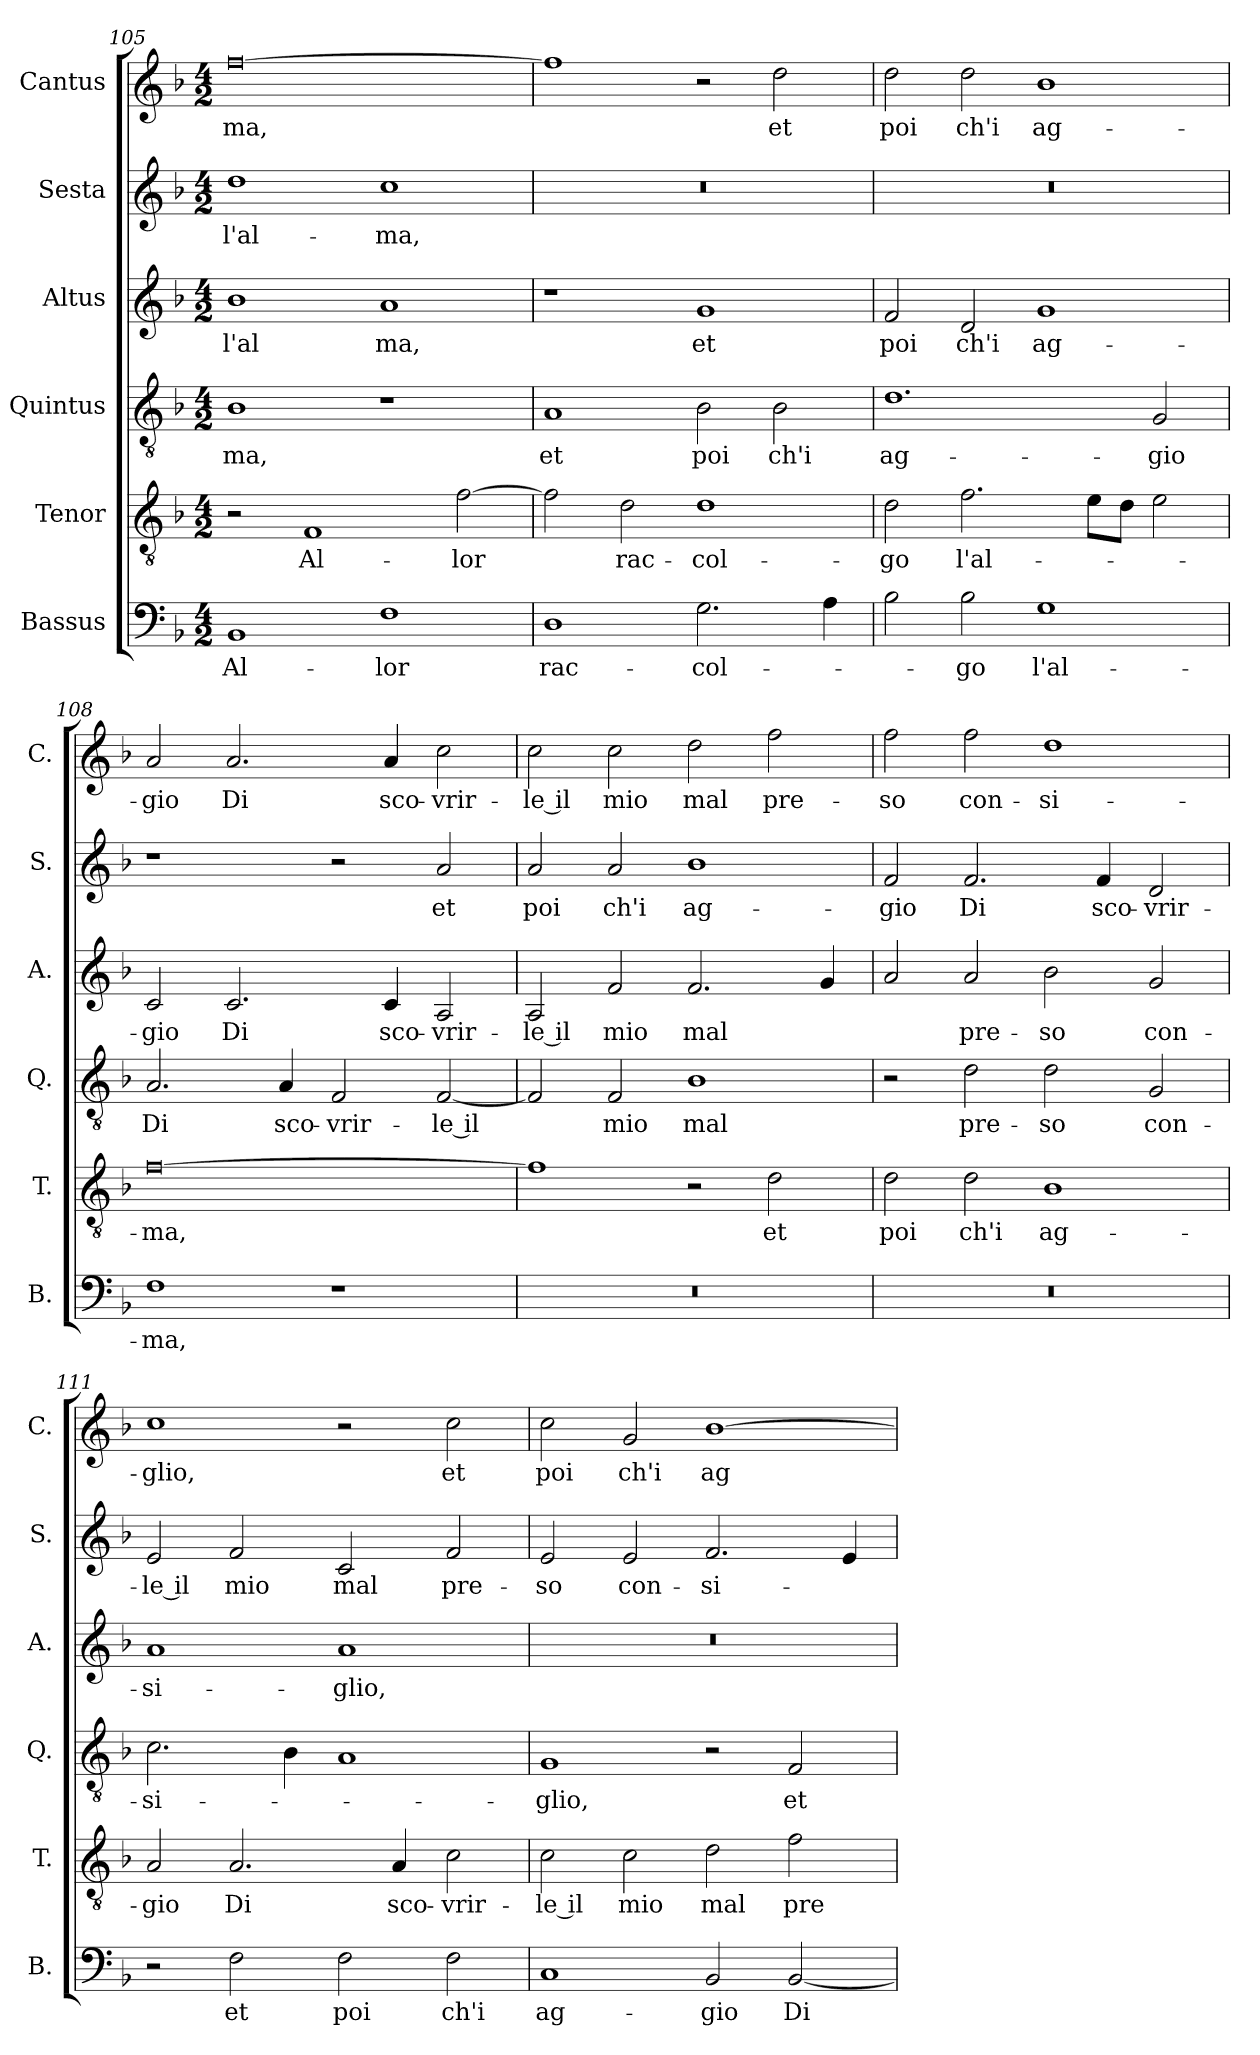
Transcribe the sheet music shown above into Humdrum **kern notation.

**kern	**text	**kern	**text	**kern	**text	**kern	**text	**kern	**text	**kern	**text
*part6	*part6	*part5	*part5	*part4	*part4	*part3	*part3	*part2	*part2	*part1	*part1
*staff6	*staff6	*staff5	*staff5	*staff4	*staff4	*staff3	*staff3	*staff2	*staff2	*staff1	*staff1
*I"Bassus	*	*I"Tenor	*	*I"Quintus	*	*I"Altus	*	*I"Sesta	*	*I"Cantus	*
*I'B.	*	*I'T.	*	*I'Q.	*	*I'A.	*	*I'S.	*	*I'C.	*
*clefF4	*	*clefGv2	*	*clefGv2	*	*clefG2	*	*clefG2	*	*clefG2	*
*k[b-]	*	*k[b-]	*	*k[b-]	*	*k[b-]	*	*k[b-]	*	*k[b-]	*
*M4/2	*	*M4/2	*	*M4/2	*	*M4/2	*	*M4/2	*	*M4/2	*
=105	=105	=105	=105	=105	=105	=105	=105	=105	=105	=105	=105
1BB-	Al-	2r	.	1B-	-ma,	1b-	l'al	1dd	l'al-	[0ff	-ma,
.	.	1F	Al-	.	.	.	.	.	.	.	.
1F	-lor	.	.	1r	.	1a	ma,	1cc	-ma,	.	.
.	.	[2f\	-lor	.	.	.	.	.	.	.	.
=106	=106	=106	=106	=106	=106	=106	=106	=106	=106	=106	=106
1D	rac-	2f\]	.	1A	et	1r	.	0r	.	1ff]	.
.	.	2d\	rac-	.	.	.	.	.	.	.	.
2.G\	-col-	1d	-col-	2B-\	poi	1g	et	.	.	2r	.
.	.	.	.	2B-\	ch'i	.	.	.	.	2dd\	et
4A\	.	.	.	.	.	.	.	.	.	.	.
=107	=107	=107	=107	=107	=107	=107	=107	=107	=107	=107	=107
2B-\	.	2d\	-go	1.d	ag-	2f/	poi	0r	.	2dd\	poi
2B-\	-go	2.f\	l'al-	.	.	2d/	ch'i	.	.	2dd\	ch'i
1G	l'al-	.	.	.	.	1g	ag-	.	.	1b-	ag-
.	.	8e\L	.	.	.	.	.	.	.	.	.
.	.	8d\J	.	.	.	.	.	.	.	.	.
.	.	2e\	.	2G/	-gio	.	.	.	.	.	.
=108	=108	=108	=108	=108	=108	=108	=108	=108	=108	=108	=108
1F	-ma,	[0f	-ma,	2.A/	Di	2c/	-gio	1r	.	2a/	-gio
.	.	.	.	.	.	2.c/	Di	.	.	2.a/	Di
.	.	.	.	4A/	sco-	.	.	.	.	.	.
1r	.	.	.	2F/	-vrir-	.	.	2r	.	.	.
.	.	.	.	.	.	4c/	sco-	.	.	4a/	sco-
.	.	.	.	[2F/	-le il	2A/	-vrir-	2a/	et	2cc\	-vrir-
!!LO:LB:g=z
=109	=109	=109	=109	=109	=109	=109	=109	=109	=109	=109	=109
0r	.	1f]	.	2F/]	.	2A/	-le il	2a/	poi	2cc\	-le il
.	.	.	.	2F/	mio	2f/	mio	2a/	ch'i	2cc\	mio
.	.	2r	.	1B-	mal	2.f/	mal	1b-	ag-	2dd\	mal
.	.	2d\	et	.	.	.	.	.	.	2ff\	pre-
.	.	.	.	.	.	4g/	.	.	.	.	.
=110	=110	=110	=110	=110	=110	=110	=110	=110	=110	=110	=110
0r	.	2d\	poi	2r	.	2a/	.	2f/	-gio	2ff\	-so
.	.	2d\	ch'i	2d\	pre-	2a/	pre-	2.f/	Di	2ff\	con-
.	.	1B-	ag-	2d\	-so	2b-\	-so	.	.	1dd	-si-
.	.	.	.	.	.	.	.	4f/	sco-	.	.
.	.	.	.	2G/	con-	2g/	con-	2d/	-vrir-	.	.
=111	=111	=111	=111	=111	=111	=111	=111	=111	=111	=111	=111
2r	.	2A/	-gio	2.c\	-si-	1a	-si-	2e/	-le il	1cc	-glio,
2F\	et	2.A/	Di	.	.	.	.	2f/	mio	.	.
.	.	.	.	4B-\	.	.	.	.	.	.	.
2F\	poi	.	.	1A	.	1a	-glio,	2c/	mal	2r	.
.	.	4A/	sco-	.	.	.	.	.	.	.	.
2F\	ch'i	2c\	-vrir-	.	.	.	.	2f/	pre-	2cc\	et
=112	=112	=112	=112	=112	=112	=112	=112	=112	=112	=112	=112
1C	ag-	2c\	-le il	1G	-glio,	0r	.	2e/	-so	2cc\	poi
.	.	2c\	mio	.	.	.	.	2e/	con-	2g/	ch'i
2BB-/	-gio	2d\	mal	2r	.	.	.	2.f/	-si-	[1b-	ag-
[2BB-/	Di	2f\	pre-	2F/	et	.	.	.	.	.	.
.	.	.	.	.	.	.	.	4e/	.	.	.
=	=	=	=	=	=	=	=	=	=	=	=
*-	*-	*-	*-	*-	*-	*-	*-	*-	*-	*-	*-
